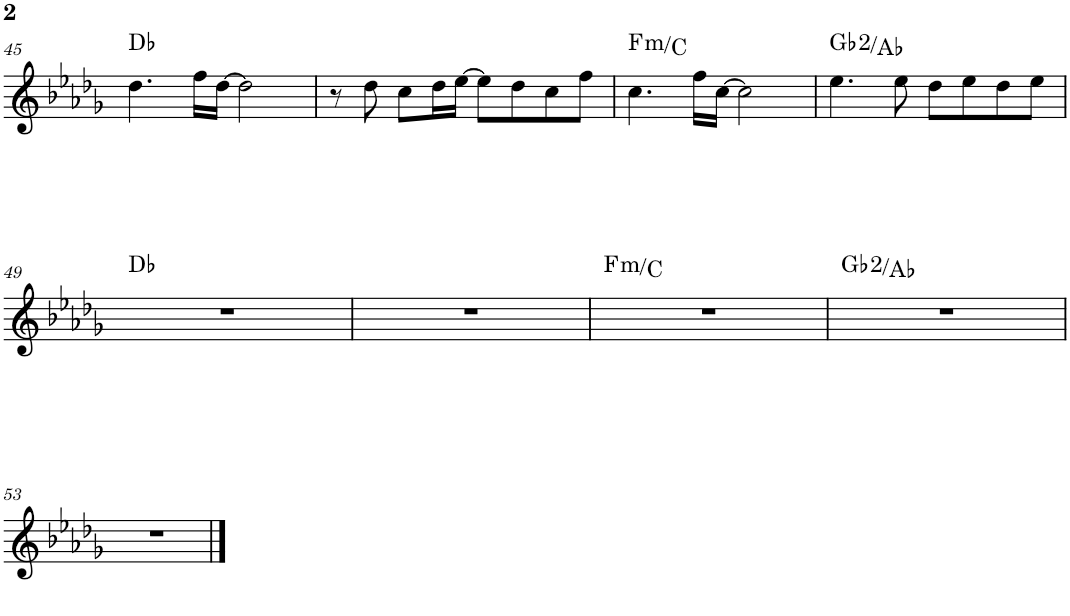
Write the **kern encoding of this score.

**kern	**harte
*part1	*part1
*staff1	*
*I"Piano	*
*I'Pno.	*
!!LO:PB:g=z
*clefG2	*
*k[b-e-a-d-g-]	*
*M4/4	*
=45	=45
4.dd-\	Db:maj
16ff\LL	.
[16dd-\JJ	.
2dd-\]	.
=46	=46
8r	.
8dd-\	.
8cc\L	.
16dd-\L	.
[16ee-\JJ	.
8ee-\L]	.
8dd-\	.
8cc\	.
8ff\J	.
=47	=47
!	!LO:H:kt=m
4.cc\	F:min/5
16ff\LL	.
[16cc\JJ	.
2cc\]	.
=48	=48
4.ee-\	Gb:maj(2)/2
8ee-\	.
8dd-\L	.
8ee-\	.
8dd-\	.
8ee-\J	.
!!LO:LB:g=z
=49	=49
1r	Db:maj
=50	=50
1r	.
=51	=51
!	!LO:H:kt=m
1r	F:min/5
=52	=52
1r	Gb:maj(2)/2
!!LO:LB:g=z
=53	=53
1r	.
==	==
*-	*-
